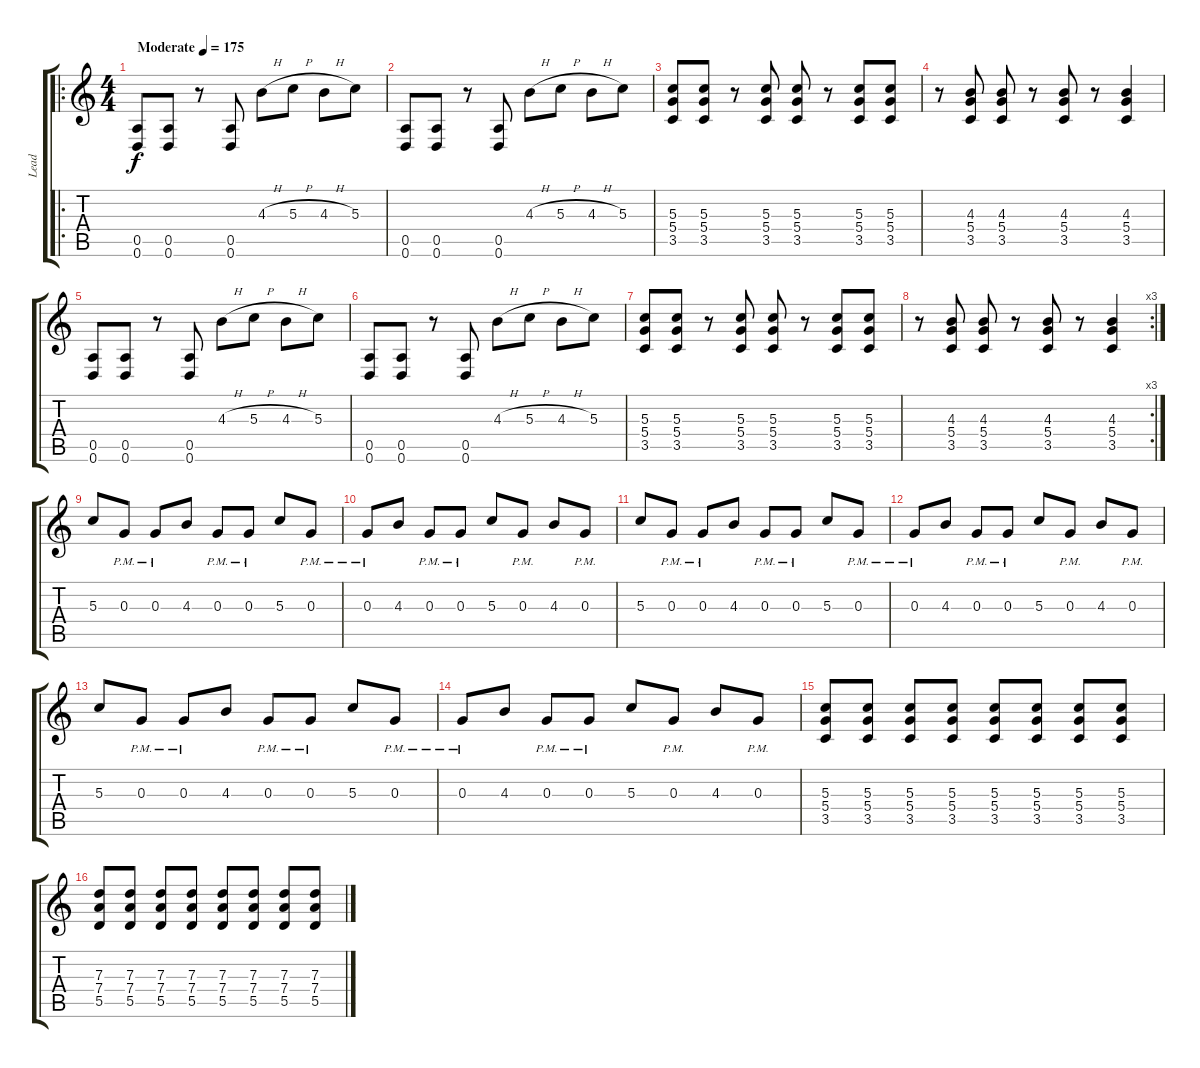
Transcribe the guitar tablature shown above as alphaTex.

\track ("Lead" "Lead") {instrument overdrivenguitar}
\staff {score tabs}
\tuning (E4 B3 G3 D3 A2 D2) {hide}
\ro
\ts (4 4)
\tempo (175 "Moderate")
\clef g2
\ks c
(0.5 0.6).8{dy f instrument overdrivenguitar} (0.5 0.6).8 r.8 (0.5 0.6).8 4.3{h}.8 5.3{h}.8 4.3{h}.8 5.3.8 |
(0.5 0.6).8 (0.5 0.6).8 r.8 (0.5 0.6).8 4.3{h}.8 5.3{h}.8 4.3{h}.8 5.3.8 |
(5.3 5.4 3.5).8 (5.3 5.4 3.5).8 r.8 (5.3 5.4 3.5).8 (5.3 5.4 3.5).8 r.8 (5.3 5.4 3.5).8 (5.3 5.4 3.5).8 |
r.8 (4.3 5.4 3.5).8 (4.3 5.4 3.5).8 r.8 (4.3 5.4 3.5).8 r.8 (4.3 5.4 3.5).4 |
(0.5 0.6).8 (0.5 0.6).8 r.8 (0.5 0.6).8 4.3{h}.8 5.3{h}.8 4.3{h}.8 5.3.8 |
(0.5 0.6).8 (0.5 0.6).8 r.8 (0.5 0.6).8 4.3{h}.8 5.3{h}.8 4.3{h}.8 5.3.8 |
(5.3 5.4 3.5).8 (5.3 5.4 3.5).8 r.8 (5.3 5.4 3.5).8 (5.3 5.4 3.5).8 r.8 (5.3 5.4 3.5).8 (5.3 5.4 3.5).8 |
\rc 3
r.8 (4.3 5.4 3.5).8 (4.3 5.4 3.5).8 r.8 (4.3 5.4 3.5).8 r.8 (4.3 5.4 3.5).4 |
5.3.8 0.3{pm}.8 0.3{pm}.8 4.3.8 0.3{pm}.8 0.3{pm}.8 5.3.8 0.3{pm}.8 |
0.3{pm}.8 4.3.8 0.3{pm}.8 0.3{pm}.8 5.3.8 0.3{pm}.8 4.3.8 0.3{pm}.8 |
5.3.8 0.3{pm}.8 0.3{pm}.8 4.3.8 0.3{pm}.8 0.3{pm}.8 5.3.8 0.3{pm}.8 |
0.3{pm}.8 4.3.8 0.3{pm}.8 0.3{pm}.8 5.3.8 0.3{pm}.8 4.3.8 0.3{pm}.8 |
5.3.8 0.3{pm}.8 0.3{pm}.8 4.3.8 0.3{pm}.8 0.3{pm}.8 5.3.8 0.3{pm}.8 |
0.3{pm}.8 4.3.8 0.3{pm}.8 0.3{pm}.8 5.3.8 0.3{pm}.8 4.3.8 0.3{pm}.8 |
(5.3 5.4 3.5).8 (5.3 5.4 3.5).8 (5.3 5.4 3.5).8 (5.3 5.4 3.5).8 (5.3 5.4 3.5).8 (5.3 5.4 3.5).8 (5.3 5.4 3.5).8 (5.3 5.4 3.5).8 |
(7.3 7.4 5.5).8 (7.3 7.4 5.5).8 (7.3 7.4 5.5).8 (7.3 7.4 5.5).8 (7.3 7.4 5.5).8 (7.3 7.4 5.5).8 (7.3 7.4 5.5).8 (7.3 7.4 5.5).8
